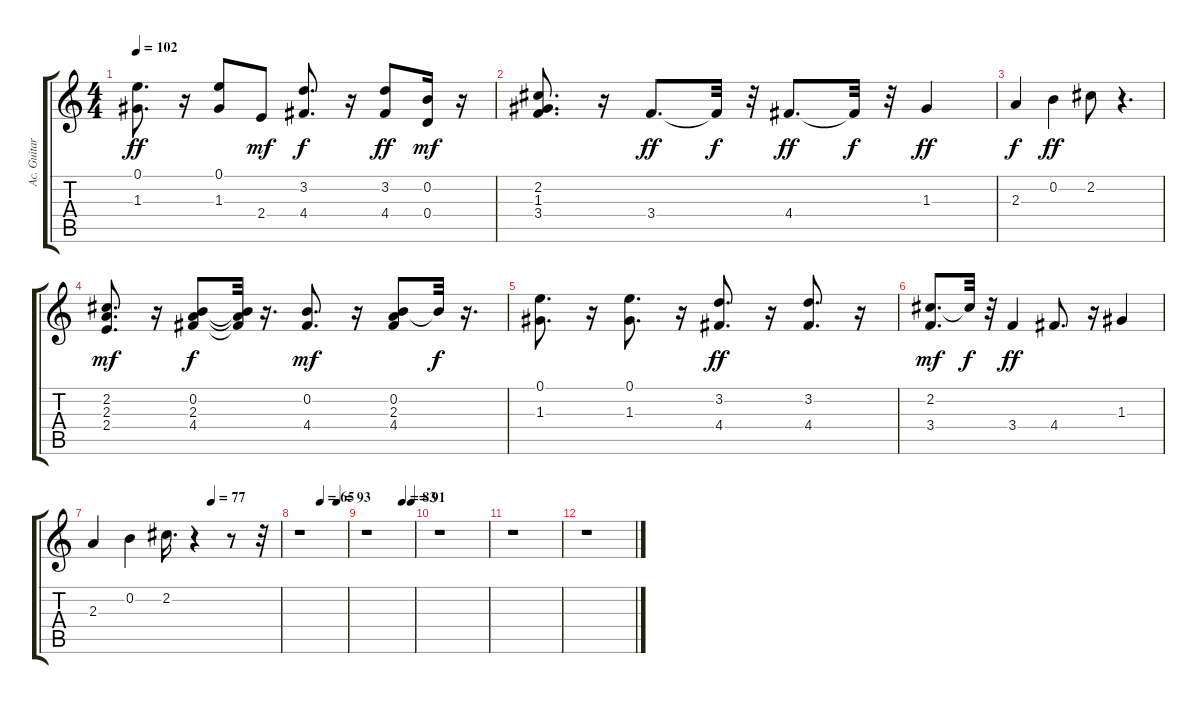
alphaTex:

\track ("Ac. Guitar (steel)" "Ac. Guitar") {instrument acousticguitarsteel}
\staff {score tabs}
\tuning (E4 B3 G3 D3 A2 E2) {hide}
\ts (4 4)
\tempo 102
\clef g2
\ks c
(0.1 1.3).8{d dy ff} r.16 (0.1 1.3).8 2.4.8{dy mf} (3.2 4.4).8{d dy f} r.16 (3.2 4.4).8{dy ff} (0.2 0.4).16{dy mf} r.16 |
(2.2 1.3 3.4).8{d} r.16 3.4.8{d dy ff} 3.4{t}.32{dy f} r.32 4.4.8{d dy ff} 4.4{t}.32{dy f} r.32 1.3.4{dy ff} |
2.3.4{dy f} 0.2.4{dy ff} 2.2.8 r.4{d} |
(2.2 2.3 2.4).8{d dy mf} r.16 (0.2 2.3 4.4).8{dy f} (0.2{t} 2.3{t} 4.4{t}).32 r.16{d} (0.2 4.4).8{d dy mf} r.16 (0.2 2.3 4.4).8 0.2{t}.32{dy f} r.16{d} |
(0.1 1.3).8{d} r.16 (0.1 1.3).8{d} r.16 (3.2 4.4).8{d dy ff} r.16 (3.2 4.4).8{d} r.16 |
(2.2 3.4).8{d dy mf} 2.2{t}.32{dy f} r.32 3.4.4{dy ff} 4.4.8{d} r.16 1.3.4 |
\tempo (77 0.6354166666666666)
2.3.4 0.2.4 2.2.16{d} r.4 r.8 r.32 |
\tempo (65 0.4479166666666667)
\tempo (93 0.7916666666666666)
r.1 |
\tempo (83 0.7604166666666666)
\tempo (91 0.9479166666666666)
r.1 |
r.1 |
r.1 |
r.1
